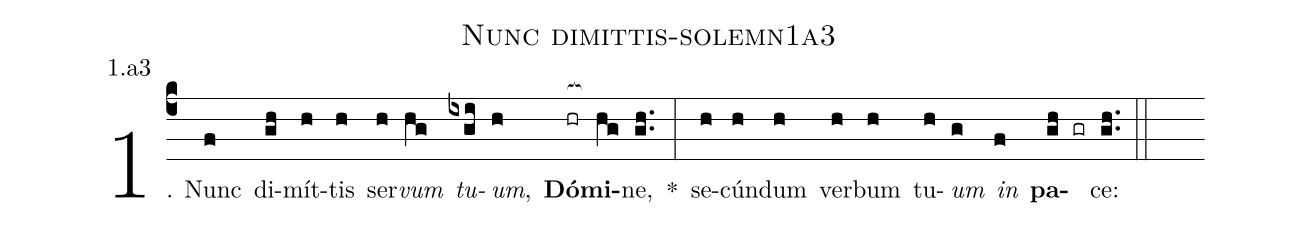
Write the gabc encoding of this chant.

name: Nunc dimittis-solemn1a3;
annotation: 1.a3;
%%
(c4)1. Nunc(f) di(gh)mít(h)tis(h) ser(h)<i>vum</i>(hg) <i>tu</i>(ixgi)<i>um</i>,(h) <b>Dó</b>(hr[ocb:1{])<b>mi</b>(hg[ocb:0}])ne,(gh..) *(:) se(h)cún(h)dum(h) ver(h)bum(h) tu(h)<i>um</i>(g) <i>in</i>(f) <b>pa</b>(gh gr)ce:(gh..) (::)
